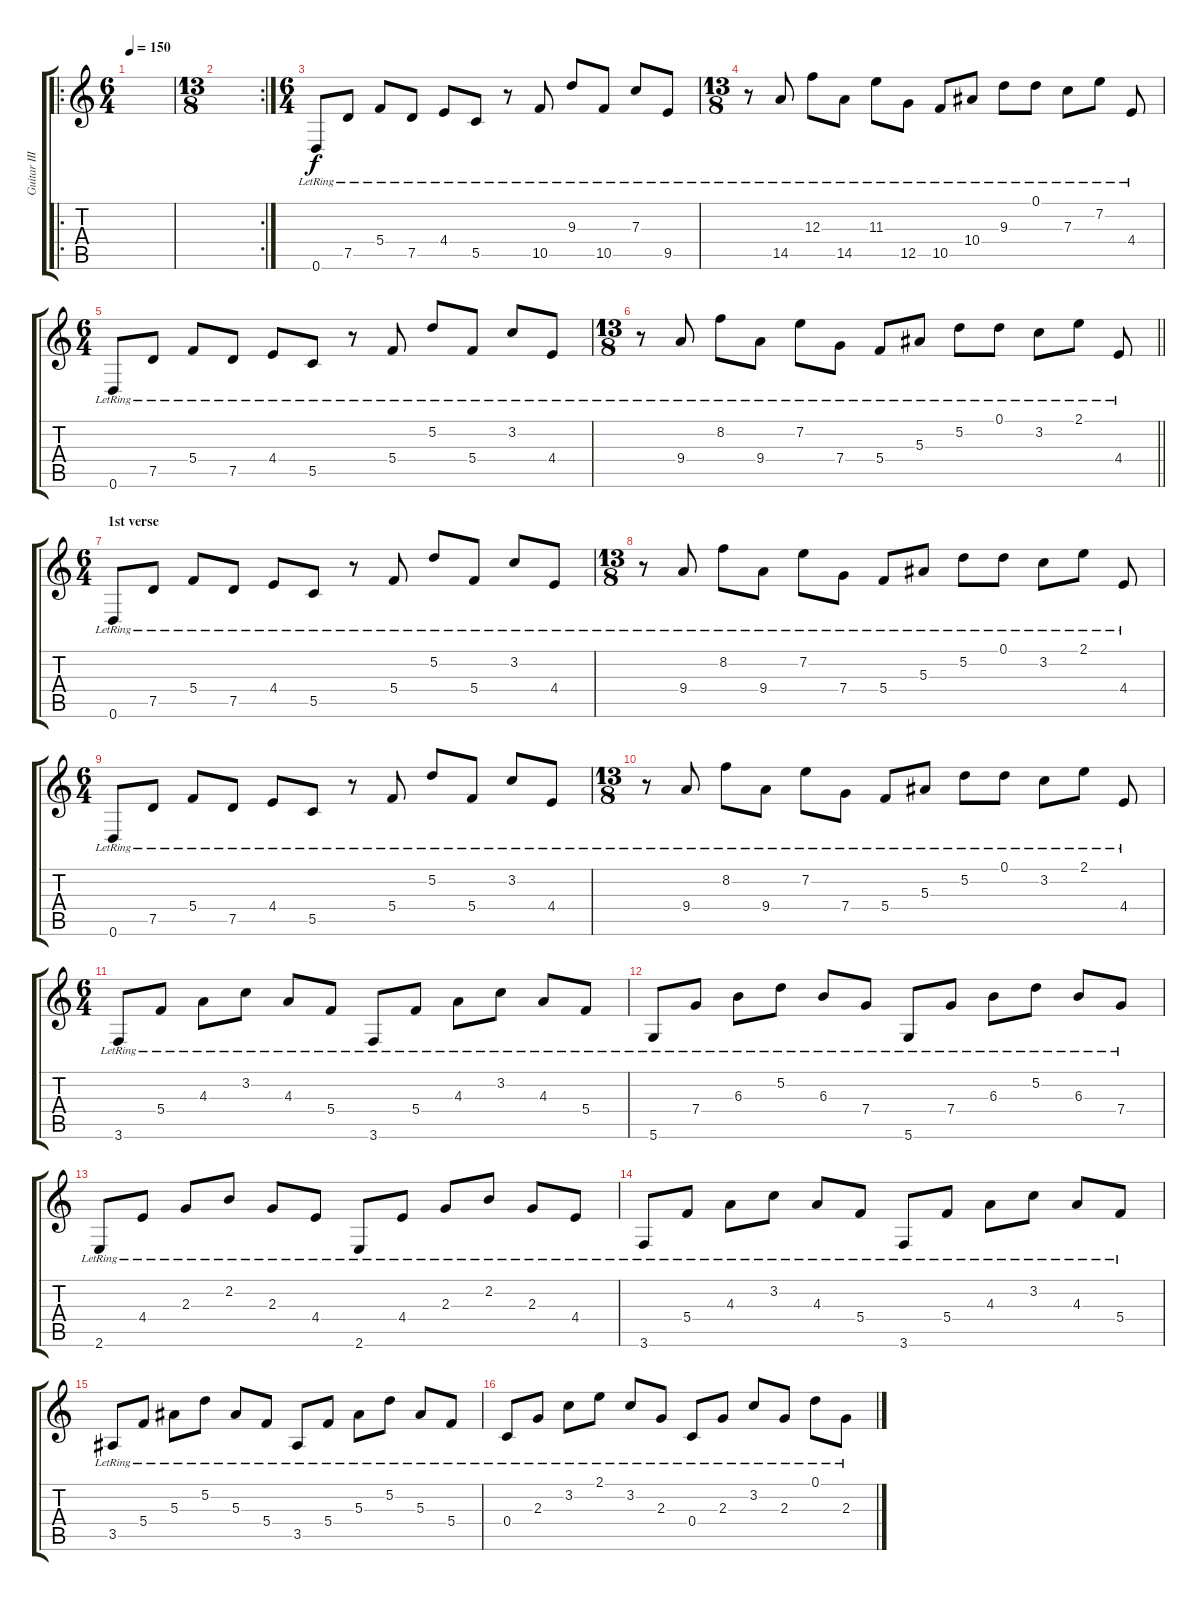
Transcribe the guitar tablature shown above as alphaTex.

\track ("Guitar III (clean)" "Guitar III") {instrument acousticguitarsteel}
\staff {score tabs}
\tuning (D4 A3 F3 C3 G2 D2) {hide}
\ro
\ts (6 4)
\tempo 150
\clef g2
\ks c
|
\rc 2
\ts (13 8)
|
\ts (6 4)
0.6{lr}.8 7.5{lr}.8 5.4{lr}.8 7.5{lr}.8 4.4{lr}.8 5.5{lr}.8 r.8 10.5{lr}.8 9.3{lr}.8 10.5{lr}.8 7.3{lr}.8 9.5{lr}.8 |
\ts (13 8)
r.8 14.5{lr}.8 12.3{lr}.8 14.5{lr}.8 11.3{lr}.8 12.5{lr}.8 10.5{lr}.8 10.4{lr}.8 9.3{lr}.8 0.1{lr}.8 7.3{lr}.8 7.2{lr}.8 4.4{lr}.8 |
\ts (6 4)
0.6{lr}.8 7.5{lr}.8 5.4{lr}.8 7.5{lr}.8 4.4{lr}.8 5.5{lr}.8 r.8 5.4{lr}.8 5.2{lr}.8 5.4{lr}.8 3.2{lr}.8 4.4{lr}.8 |
\ts (13 8)
\barLineRight lightlight
r.8 9.4{lr}.8 8.2{lr}.8 9.4{lr}.8 7.2{lr}.8 7.4{lr}.8 5.4{lr}.8 5.3{lr}.8 5.2{lr}.8 0.1{lr}.8 3.2{lr}.8 2.1{lr}.8 4.4{lr}.8 |
\ts (6 4)
\section ("" "1st verse")
0.6{lr}.8 7.5{lr}.8 5.4{lr}.8 7.5{lr}.8 4.4{lr}.8 5.5{lr}.8 r.8 5.4{lr}.8 5.2{lr}.8 5.4{lr}.8 3.2{lr}.8 4.4{lr}.8 |
\ts (13 8)
r.8 9.4{lr}.8 8.2{lr}.8 9.4{lr}.8 7.2{lr}.8 7.4{lr}.8 5.4{lr}.8 5.3{lr}.8 5.2{lr}.8 0.1{lr}.8 3.2{lr}.8 2.1{lr}.8 4.4{lr}.8 |
\ts (6 4)
0.6{lr}.8 7.5{lr}.8 5.4{lr}.8 7.5{lr}.8 4.4{lr}.8 5.5{lr}.8 r.8 5.4{lr}.8 5.2{lr}.8 5.4{lr}.8 3.2{lr}.8 4.4{lr}.8 |
\ts (13 8)
r.8 9.4{lr}.8 8.2{lr}.8 9.4{lr}.8 7.2{lr}.8 7.4{lr}.8 5.4{lr}.8 5.3{lr}.8 5.2{lr}.8 0.1{lr}.8 3.2{lr}.8 2.1{lr}.8 4.4{lr}.8 |
\ts (6 4)
3.6{lr}.8 5.4{lr}.8 4.3{lr}.8 3.2{lr}.8 4.3{lr}.8 5.4{lr}.8 3.6{lr}.8 5.4{lr}.8 4.3{lr}.8 3.2{lr}.8 4.3{lr}.8 5.4{lr}.8 |
5.6{lr}.8 7.4{lr}.8 6.3{lr}.8 5.2{lr}.8 6.3{lr}.8 7.4{lr}.8 5.6{lr}.8 7.4{lr}.8 6.3{lr}.8 5.2{lr}.8 6.3{lr}.8 7.4{lr}.8 |
2.6{lr}.8 4.4{lr}.8 2.3{lr}.8 2.2{lr}.8 2.3{lr}.8 4.4{lr}.8 2.6{lr}.8 4.4{lr}.8 2.3{lr}.8 2.2{lr}.8 2.3{lr}.8 4.4{lr}.8 |
3.6{lr}.8 5.4{lr}.8 4.3{lr}.8 3.2{lr}.8 4.3{lr}.8 5.4{lr}.8 3.6{lr}.8 5.4{lr}.8 4.3{lr}.8 3.2{lr}.8 4.3{lr}.8 5.4{lr}.8 |
3.5{lr}.8 5.4{lr}.8 5.3{lr}.8 5.2{lr}.8 5.3{lr}.8 5.4{lr}.8 3.5{lr}.8 5.4{lr}.8 5.3{lr}.8 5.2{lr}.8 5.3{lr}.8 5.4{lr}.8 |
0.4{lr}.8 2.3{lr}.8 3.2{lr}.8 2.1{lr}.8 3.2{lr}.8 2.3{lr}.8 0.4{lr}.8 2.3{lr}.8 3.2{lr}.8 2.3{lr}.8 0.1{lr}.8 2.3{lr}.8
